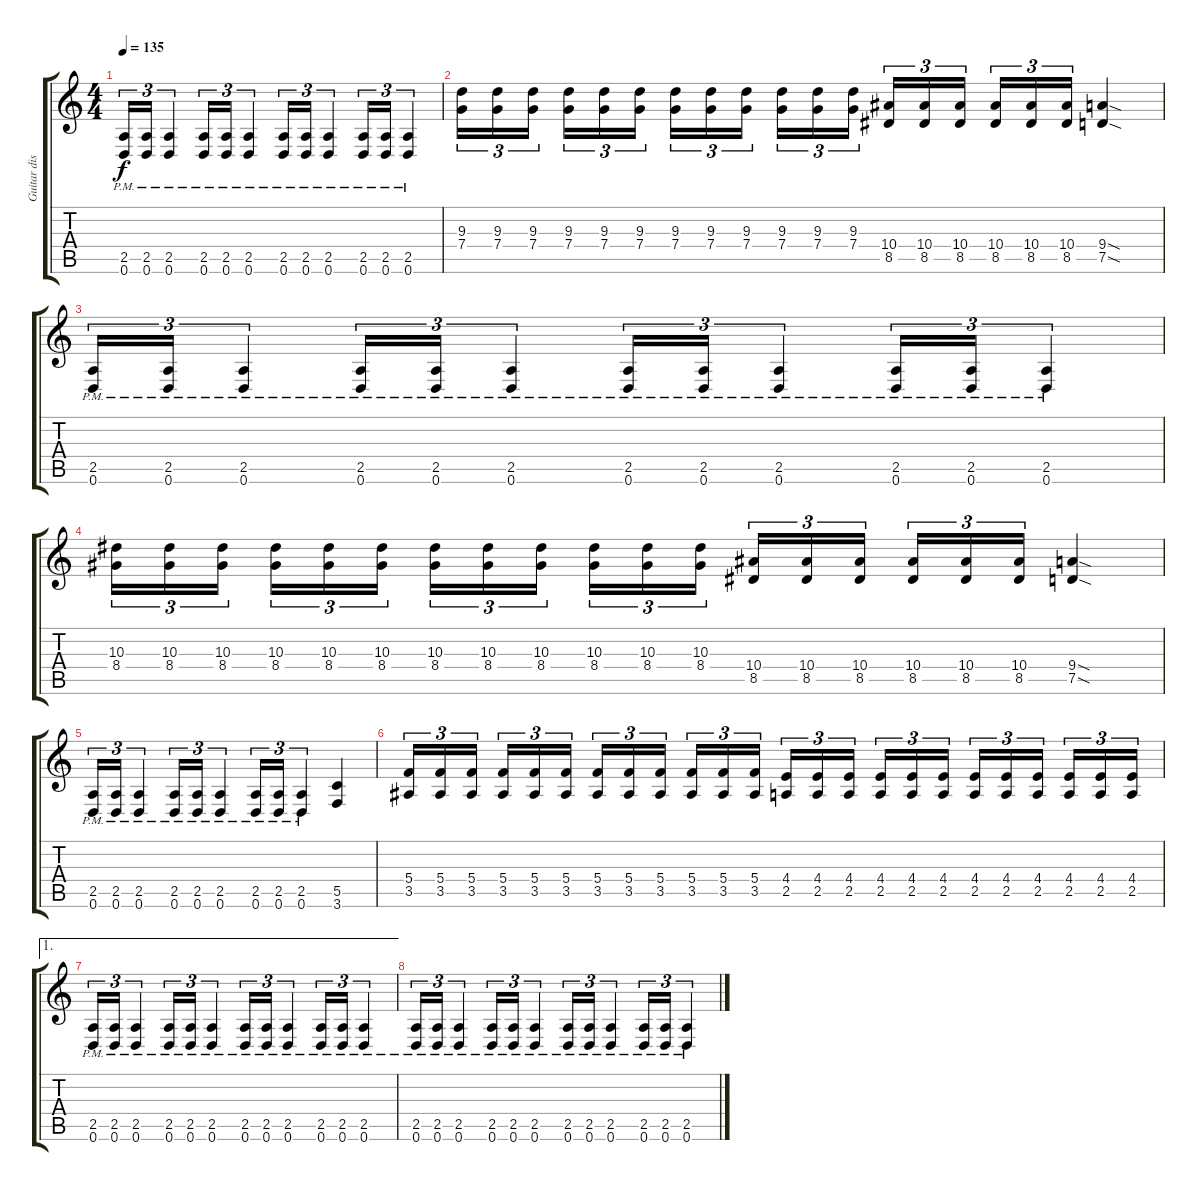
\track ("Guitar distortion 1" "Guitar dis") {instrument distortionguitar}
\staff {score tabs}
\tuning (D4 A3 F3 C3 G2 D2) {hide}
\ts (4 4)
\tempo 135
\clef g2
\ks c
(2.5{pm} 0.6{pm}).16{tu (3 2) dy f} (2.5{pm} 0.6{pm}).16{tu (3 2)} (2.5{pm} 0.6{pm}).4{tu (3 2)} (2.5{pm} 0.6{pm}).16{tu (3 2)} (2.5{pm} 0.6{pm}).16{tu (3 2)} (2.5{pm} 0.6{pm}).4{tu (3 2)} (2.5{pm} 0.6{pm}).16{tu (3 2)} (2.5{pm} 0.6{pm}).16{tu (3 2)} (2.5{pm} 0.6{pm}).4{tu (3 2)} (2.5{pm} 0.6{pm}).16{tu (3 2)} (2.5{pm} 0.6{pm}).16{tu (3 2)} (2.5{pm} 0.6{pm}).4{tu (3 2)} |
(9.3 7.4).16{tu (3 2)} (9.3 7.4).16{tu (3 2)} (9.3 7.4).16{tu (3 2)} (9.3 7.4).16{tu (3 2)} (9.3 7.4).16{tu (3 2)} (9.3 7.4).16{tu (3 2)} (9.3 7.4).16{tu (3 2)} (9.3 7.4).16{tu (3 2)} (9.3 7.4).16{tu (3 2)} (9.3 7.4).16{tu (3 2)} (9.3 7.4).16{tu (3 2)} (9.3 7.4).16{tu (3 2)} (10.4 8.5).16{tu (3 2)} (10.4 8.5).16{tu (3 2)} (10.4 8.5).16{tu (3 2)} (10.4 8.5).16{tu (3 2)} (10.4 8.5).16{tu (3 2)} (10.4 8.5).16{tu (3 2)} (9.4{sod} 7.5{sod}).4 |
(2.5{pm} 0.6{pm}).16{tu (3 2)} (2.5{pm} 0.6{pm}).16{tu (3 2)} (2.5{pm} 0.6{pm}).4{tu (3 2)} (2.5{pm} 0.6{pm}).16{tu (3 2)} (2.5{pm} 0.6{pm}).16{tu (3 2)} (2.5{pm} 0.6{pm}).4{tu (3 2)} (2.5{pm} 0.6{pm}).16{tu (3 2)} (2.5{pm} 0.6{pm}).16{tu (3 2)} (2.5{pm} 0.6{pm}).4{tu (3 2)} (2.5{pm} 0.6{pm}).16{tu (3 2)} (2.5{pm} 0.6{pm}).16{tu (3 2)} (2.5{pm} 0.6{pm}).4{tu (3 2)} |
(10.3 8.4).16{tu (3 2)} (10.3 8.4).16{tu (3 2)} (10.3 8.4).16{tu (3 2)} (10.3 8.4).16{tu (3 2)} (10.3 8.4).16{tu (3 2)} (10.3 8.4).16{tu (3 2)} (10.3 8.4).16{tu (3 2)} (10.3 8.4).16{tu (3 2)} (10.3 8.4).16{tu (3 2)} (10.3 8.4).16{tu (3 2)} (10.3 8.4).16{tu (3 2)} (10.3 8.4).16{tu (3 2)} (10.4 8.5).16{tu (3 2)} (10.4 8.5).16{tu (3 2)} (10.4 8.5).16{tu (3 2)} (10.4 8.5).16{tu (3 2)} (10.4 8.5).16{tu (3 2)} (10.4 8.5).16{tu (3 2)} (9.4{sod} 7.5{sod}).4 |
(2.5{pm} 0.6{pm}).16{tu (3 2)} (2.5{pm} 0.6{pm}).16{tu (3 2)} (2.5{pm} 0.6{pm}).4{tu (3 2)} (2.5{pm} 0.6{pm}).16{tu (3 2)} (2.5{pm} 0.6{pm}).16{tu (3 2)} (2.5{pm} 0.6{pm}).4{tu (3 2)} (2.5{pm} 0.6{pm}).16{tu (3 2)} (2.5{pm} 0.6{pm}).16{tu (3 2)} (2.5{pm} 0.6{pm}).4{tu (3 2)} (5.5 3.6).4 |
(5.4 3.5).16{tu (3 2)} (5.4 3.5).16{tu (3 2)} (5.4 3.5).16{tu (3 2)} (5.4 3.5).16{tu (3 2)} (5.4 3.5).16{tu (3 2)} (5.4 3.5).16{tu (3 2)} (5.4 3.5).16{tu (3 2)} (5.4 3.5).16{tu (3 2)} (5.4 3.5).16{tu (3 2)} (5.4 3.5).16{tu (3 2)} (5.4 3.5).16{tu (3 2)} (5.4 3.5).16{tu (3 2)} (4.4 2.5).16{tu (3 2)} (4.4 2.5).16{tu (3 2)} (4.4 2.5).16{tu (3 2)} (4.4 2.5).16{tu (3 2)} (4.4 2.5).16{tu (3 2)} (4.4 2.5).16{tu (3 2)} (4.4 2.5).16{tu (3 2)} (4.4 2.5).16{tu (3 2)} (4.4 2.5).16{tu (3 2)} (4.4 2.5).16{tu (3 2)} (4.4 2.5).16{tu (3 2)} (4.4 2.5).16{tu (3 2)} |
\ae 1
(2.5{pm} 0.6{pm}).16{tu (3 2)} (2.5{pm} 0.6{pm}).16{tu (3 2)} (2.5{pm} 0.6{pm}).4{tu (3 2)} (2.5{pm} 0.6{pm}).16{tu (3 2)} (2.5{pm} 0.6{pm}).16{tu (3 2)} (2.5{pm} 0.6{pm}).4{tu (3 2)} (2.5{pm} 0.6{pm}).16{tu (3 2)} (2.5{pm} 0.6{pm}).16{tu (3 2)} (2.5{pm} 0.6{pm}).4{tu (3 2)} (2.5{pm} 0.6{pm}).16{tu (3 2)} (2.5{pm} 0.6{pm}).16{tu (3 2)} (2.5{pm} 0.6{pm}).4{tu (3 2)} |
(2.5{pm} 0.6{pm}).16{tu (3 2)} (2.5{pm} 0.6{pm}).16{tu (3 2)} (2.5{pm} 0.6{pm}).4{tu (3 2)} (2.5{pm} 0.6{pm}).16{tu (3 2)} (2.5{pm} 0.6{pm}).16{tu (3 2)} (2.5{pm} 0.6{pm}).4{tu (3 2)} (2.5{pm} 0.6{pm}).16{tu (3 2)} (2.5{pm} 0.6{pm}).16{tu (3 2)} (2.5{pm} 0.6{pm}).4{tu (3 2)} (2.5{pm} 0.6{pm}).16{tu (3 2)} (2.5{pm} 0.6{pm}).16{tu (3 2)} (2.5{pm} 0.6{pm}).4{tu (3 2)}
